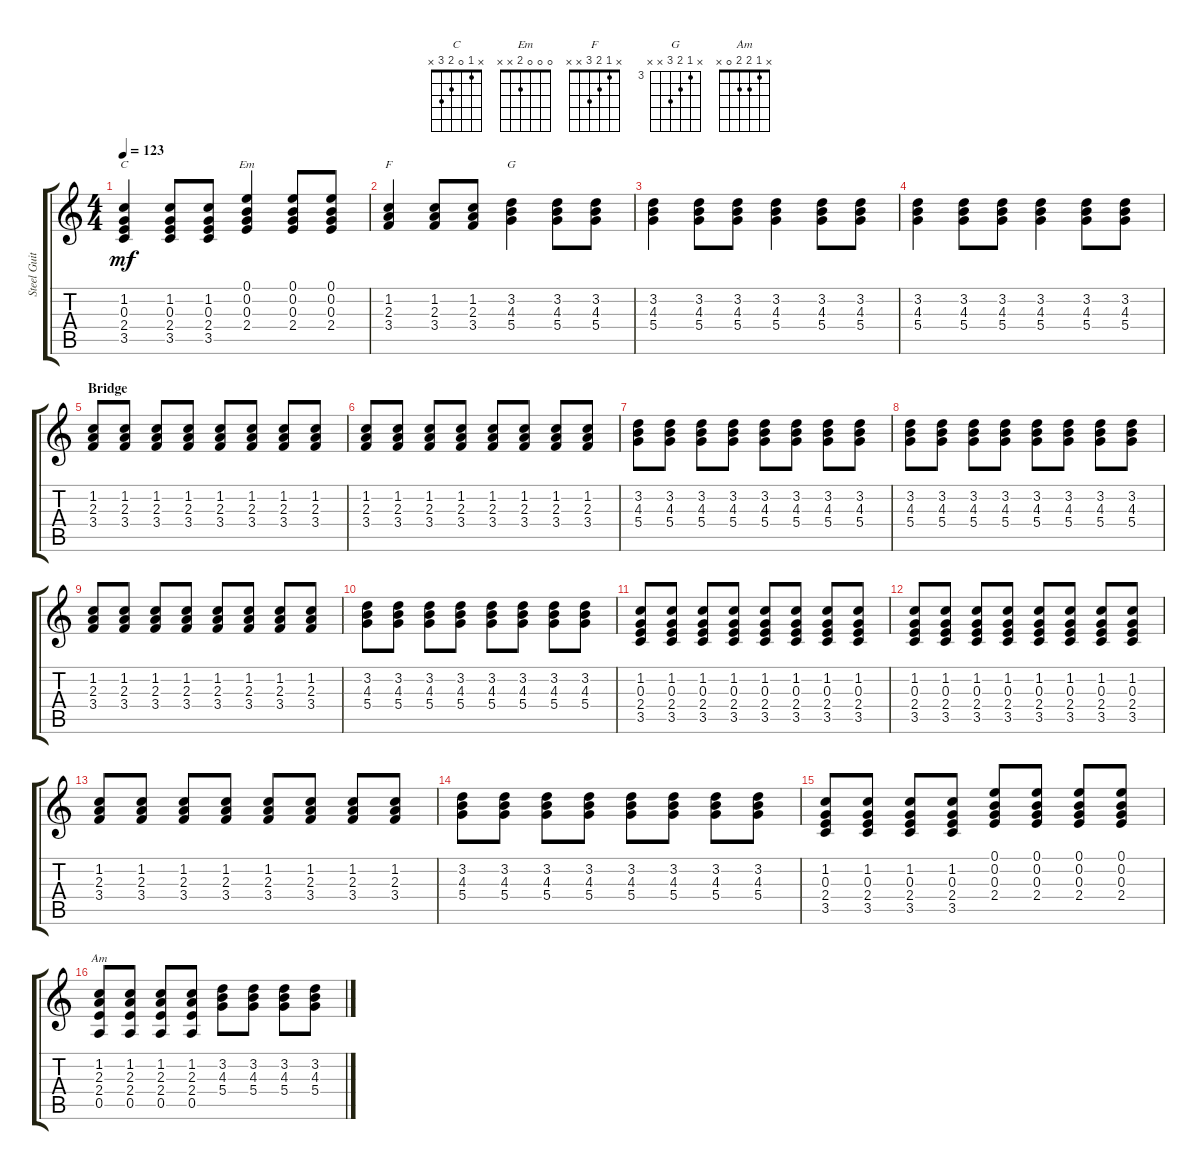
\track ("Steel Guitar" "Steel Guit") {instrument acousticguitarsteel}
\staff {score tabs}
\tuning (E4 B3 G3 D3 A2 E2) {hide}
\chord ("C" x 1 0 2 3 x)
\chord ("Em" 0 0 0 2 x x)
\chord ("F" x 1 2 3 x x)
\chord ("G" x 3 4 5 x x) {firstfret 3}
\chord ("Am" x 1 2 2 0 x)
\ts (4 4)
\tempo 123
\clef g2
\ks c
(1.2 0.3 2.4 3.5).4{ch "C" dy mf} (1.2 0.3 2.4 3.5).8 (1.2 0.3 2.4 3.5).8 (0.1 0.2 0.3 2.4).4{ch "Em"} (0.1 0.2 0.3 2.4).8 (0.1 0.2 0.3 2.4).8 |
(1.2 2.3 3.4).4{ch "F"} (1.2 2.3 3.4).8 (1.2 2.3 3.4).8 (3.2 4.3 5.4).4{ch "G"} (3.2 4.3 5.4).8 (3.2 4.3 5.4).8 |
(3.2 4.3 5.4).4 (3.2 4.3 5.4).8 (3.2 4.3 5.4).8 (3.2 4.3 5.4).4 (3.2 4.3 5.4).8 (3.2 4.3 5.4).8 |
(3.2 4.3 5.4).4 (3.2 4.3 5.4).8 (3.2 4.3 5.4).8 (3.2 4.3 5.4).4 (3.2 4.3 5.4).8 (3.2 4.3 5.4).8 |
\section ("" "Bridge")
(1.2 2.3 3.4).8 (1.2 2.3 3.4).8 (1.2 2.3 3.4).8 (1.2 2.3 3.4).8 (1.2 2.3 3.4).8 (1.2 2.3 3.4).8 (1.2 2.3 3.4).8 (1.2 2.3 3.4).8 |
(1.2 2.3 3.4).8 (1.2 2.3 3.4).8 (1.2 2.3 3.4).8 (1.2 2.3 3.4).8 (1.2 2.3 3.4).8 (1.2 2.3 3.4).8 (1.2 2.3 3.4).8 (1.2 2.3 3.4).8 |
(3.2 4.3 5.4).8 (3.2 4.3 5.4).8 (3.2 4.3 5.4).8 (3.2 4.3 5.4).8 (3.2 4.3 5.4).8 (3.2 4.3 5.4).8 (3.2 4.3 5.4).8 (3.2 4.3 5.4).8 |
(3.2 4.3 5.4).8 (3.2 4.3 5.4).8 (3.2 4.3 5.4).8 (3.2 4.3 5.4).8 (3.2 4.3 5.4).8 (3.2 4.3 5.4).8 (3.2 4.3 5.4).8 (3.2 4.3 5.4).8 |
(1.2 2.3 3.4).8 (1.2 2.3 3.4).8 (1.2 2.3 3.4).8 (1.2 2.3 3.4).8 (1.2 2.3 3.4).8 (1.2 2.3 3.4).8 (1.2 2.3 3.4).8 (1.2 2.3 3.4).8 |
(3.2 4.3 5.4).8 (3.2 4.3 5.4).8 (3.2 4.3 5.4).8 (3.2 4.3 5.4).8 (3.2 4.3 5.4).8 (3.2 4.3 5.4).8 (3.2 4.3 5.4).8 (3.2 4.3 5.4).8 |
(1.2 0.3 2.4 3.5).8 (1.2 0.3 2.4 3.5).8 (1.2 0.3 2.4 3.5).8 (1.2 0.3 2.4 3.5).8 (1.2 0.3 2.4 3.5).8 (1.2 0.3 2.4 3.5).8 (1.2 0.3 2.4 3.5).8 (1.2 0.3 2.4 3.5).8 |
(1.2 0.3 2.4 3.5).8 (1.2 0.3 2.4 3.5).8 (1.2 0.3 2.4 3.5).8 (1.2 0.3 2.4 3.5).8 (1.2 0.3 2.4 3.5).8 (1.2 0.3 2.4 3.5).8 (1.2 0.3 2.4 3.5).8 (1.2 0.3 2.4 3.5).8 |
(1.2 2.3 3.4).8 (1.2 2.3 3.4).8 (1.2 2.3 3.4).8 (1.2 2.3 3.4).8 (1.2 2.3 3.4).8 (1.2 2.3 3.4).8 (1.2 2.3 3.4).8 (1.2 2.3 3.4).8 |
(3.2 4.3 5.4).8 (3.2 4.3 5.4).8 (3.2 4.3 5.4).8 (3.2 4.3 5.4).8 (3.2 4.3 5.4).8 (3.2 4.3 5.4).8 (3.2 4.3 5.4).8 (3.2 4.3 5.4).8 |
(1.2 0.3 2.4 3.5).8 (1.2 0.3 2.4 3.5).8 (1.2 0.3 2.4 3.5).8 (1.2 0.3 2.4 3.5).8 (0.1 0.2 0.3 2.4).8 (0.1 0.2 0.3 2.4).8 (0.1 0.2 0.3 2.4).8 (0.1 0.2 0.3 2.4).8 |
(1.2 2.3 2.4 0.5).8{ch "Am"} (1.2 2.3 2.4 0.5).8 (1.2 2.3 2.4 0.5).8 (1.2 2.3 2.4 0.5).8 (3.2 4.3 5.4).8 (3.2 4.3 5.4).8 (3.2 4.3 5.4).8 (3.2 4.3 5.4).8
